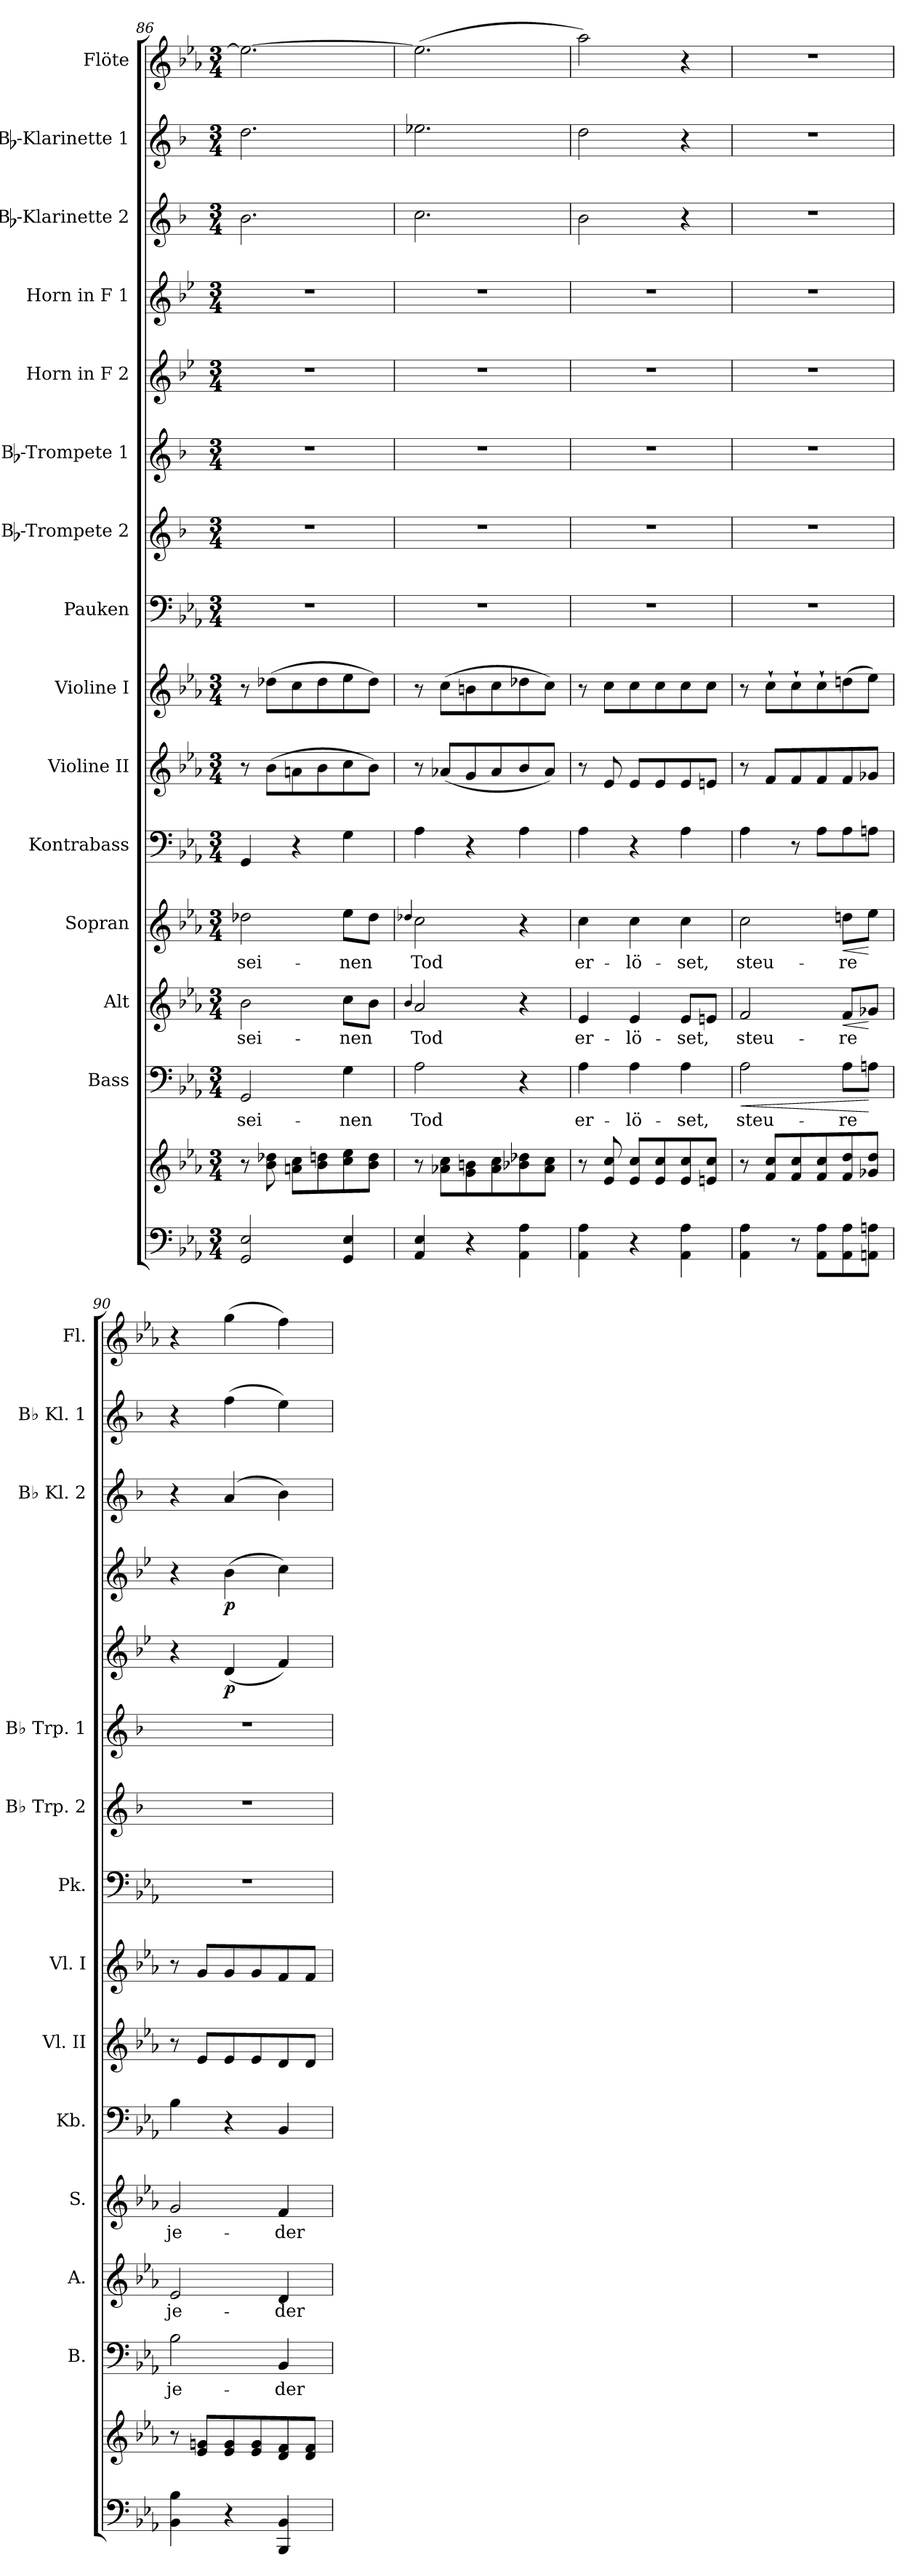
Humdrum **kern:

**kern	**kern	**kern	**text	**dynam	**kern	**text	**dynam	**kern	**text	**dynam	**kern	**kern	**kern	**kern	**kern	**kern	**kern	**dynam	**kern	**dynam	**kern	**kern	**kern
*part15	*part15	*part14	*part14	*part14	*part13	*part13	*part13	*part12	*part12	*part12	*part11	*part10	*part9	*part8	*part7	*part6	*part5	*part5	*part4	*part4	*part3	*part2	*part1
*staff16	*staff15	*staff14	*staff14	*staff14	*staff13	*staff13	*staff13	*staff12	*staff12	*staff12	*staff11	*staff10	*staff9	*staff8	*staff7	*staff6	*staff5	*staff5	*staff4	*staff4	*staff3	*staff2	*staff1
*	*	*I"Bass	*	*	*I"Alt	*	*	*I"Sopran	*	*	*I"Kontrabass	*I"Violine II	*I"Violine I	*I"Pauken	*I"Bb-Trompete 2	*I"Bb-Trompete 1	*I"Horn in F 2	*	*I"Horn in F 1	*	*I"Bb-Klarinette 2	*I"Bb-Klarinette 1	*I"Flöte
*	*	*I'B.	*	*	*I'A.	*	*	*I'S.	*	*	*I'Kb.	*I'Vl. II	*I'Vl. I	*I'Pk.	*I'Bb Trp. 2	*I'Bb Trp. 1	*	*	*	*	*I'Bb Kl. 2	*I'Bb Kl. 1	*I'Fl.
*clefF4	*clefG2	*clefF4	*	*	*clefG2	*	*	*clefG2	*	*	*clefF4	*clefG2	*clefG2	*clefF4	*clefG2	*clefG2	*clefG2	*	*clefG2	*	*clefG2	*clefG2	*clefG2
*	*	*	*	*	*	*	*	*	*	*	*ITrd7c12	*	*	*	*ITrd1c2	*ITrd1c2	*ITrd4c7	*	*ITrd4c7	*	*ITrd1c2	*ITrd1c2	*
*k[b-e-a-]	*k[b-e-a-]	*k[b-e-a-]	*	*	*k[b-e-a-]	*	*	*k[b-e-a-]	*	*	*k[b-e-a-]	*k[b-e-a-]	*k[b-e-a-]	*k[b-e-a-]	*k[b-e-a-]	*k[b-e-a-]	*k[b-e-a-]	*	*k[b-e-a-]	*	*k[b-e-a-]	*k[b-e-a-]	*k[b-e-a-]
*E-:	*E-:	*E-:	*	*	*E-:	*	*	*E-:	*	*	*E-:	*E-:	*E-:	*E-:	*E-:	*E-:	*E-:	*	*E-:	*	*E-:	*E-:	*E-:
*M3/4	*M3/4	*M3/4	*	*	*M3/4	*	*	*M3/4	*	*	*M3/4	*M3/4	*M3/4	*M3/4	*M3/4	*M3/4	*M3/4	*	*M3/4	*	*M3/4	*M3/4	*M3/4
=86	=86	=86	=86	=86	=86	=86	=86	=86	=86	=86	=86	=86	=86	=86	=86	=86	=86	=86	=86	=86	=86	=86	=86
!	!	!	!LO:LY:b	!	!	!LO:LY:b	!	!	!LO:LY:b	!	!	!	!	!	!	!	!	!	!	!	!	!	!
2GG/ 2E-/	8r	2GG/	sei-	.	2b-\	sei-	.	2dd-X\	sei-	.	4GGG/	8r	8r	2.r	2.r	2.r	2.r	.	2.r	.	2.a-\	2.cc\	2.ee-\_
.	8b-\ 8dd-X\	.	.	.	.	.	.	.	.	.	.	(>8b-\L	(>8dd-X\L	.	.	.	.	.	.	.	.	.	.
.	8an\ 8cc\L	.	.	.	.	.	.	.	.	.	4r	8an\	8cc\	.	.	.	.	.	.	.	.	.	.
.	8b-\ 8ddn\	.	.	.	.	.	.	.	.	.	.	8b-\	8dd-\	.	.	.	.	.	.	.	.	.	.
!	!	!	!LO:LY:b	!	!	!LO:LY:b	!	!	!LO:LY:b	!	!	!	!	!	!	!	!	!	!	!	!	!	!
4GG/ 4E-/	8cc\ 8ee-\	4G\	-nen	.	8cc\L	-nen	.	8ee-\L	-nen	.	4GG\	8cc\	8ee-\	.	.	.	.	.	.	.	.	.	.
.	8b-\ 8dd\J	.	.	.	8b-\J	.	.	8dd-\J	.	.	.	8b-\J)	8dd-\J)	.	.	.	.	.	.	.	.	.	.
=87	=87	=87	=87	=87	=87	=87	=87	=87	=87	=87	=87	=87	=87	=87	=87	=87	=87	=87	=87	=87	=87	=87	=87
.	.	.	.	.	4qqb-/	.	.	4qqdd-X/	.	.	.	.	.	.	.	.	.	.	.	.	.	.	.
!	!	!	!LO:LY:b	!	!	!LO:LY:b	!	!	!LO:LY:b	!	!	!	!	!	!	!	!	!	!	!	!	!	!
4AA-/ 4E-/	8r	2A-\	Tod	.	2a-/	Tod	.	2cc\	Tod	.	4AA-\	8r	8r	2.r	2.r	2.r	2.r	.	2.r	.	2.b-\	2.dd-X\	(>2.ee-\]
.	8a-X\ 8cc\L	.	.	.	.	.	.	.	.	.	.	(<8a-X/L	(>8cc\L	.	.	.	.	.	.	.	.	.	.
4r	8g\ 8bn\	.	.	.	.	.	.	.	.	.	4r	8g/	8bn\	.	.	.	.	.	.	.	.	.	.
.	8a-\ 8cc\	.	.	.	.	.	.	.	.	.	.	8a-/	8cc\	.	.	.	.	.	.	.	.	.	.
4AA-\ 4A-\	8b-X\ 8dd-X\	4r	.	.	4r	.	.	4r	.	.	4AA-\	8b-/	8dd-X\	.	.	.	.	.	.	.	.	.	.
.	8a-\ 8cc\J	.	.	.	.	.	.	.	.	.	.	8a-/J)	8cc\J)	.	.	.	.	.	.	.	.	.	.
!!LO:PB:g=z
=88	=88	=88	=88	=88	=88	=88	=88	=88	=88	=88	=88	=88	=88	=88	=88	=88	=88	=88	=88	=88	=88	=88	=88
!	!	!	!LO:LY:b	!	!	!LO:LY:b	!	!	!LO:LY:b	!	!	!	!	!	!	!	!	!	!	!	!	!	!
4AA-\ 4A-\	8r	4A-\	er-	.	4e-/	er-	.	4cc\	er-	.	4AA-\	8r	8r	2.r	2.r	2.r	2.r	.	2.r	.	2a-\	2cc\	2aa-\)
.	8e-/ 8cc/	.	.	.	.	.	.	.	.	.	.	8e-/	8cc\L	.	.	.	.	.	.	.	.	.	.
!	!	!	!LO:LY:b	!	!	!LO:LY:b	!	!	!LO:LY:b	!	!	!	!	!	!	!	!	!	!	!	!	!	!
4r	8e-/ 8cc/L	4A-\	-lö-	.	4e-/	-lö-	.	4cc\	-lö-	.	4r	8e-/L	8cc\	.	.	.	.	.	.	.	.	.	.
.	8e-/ 8cc/	.	.	.	.	.	.	.	.	.	.	8e-/	8cc\	.	.	.	.	.	.	.	.	.	.
!	!	!	!LO:LY:b	!	!	!LO:LY:b	!	!	!LO:LY:b	!	!	!	!	!	!	!	!	!	!	!	!	!	!
4AA-\ 4A-\	8e-/ 8cc/	4A-\	-set,	.	8e-/L	-set,	.	4cc\	-set,	.	4AA-\	8e-/	8cc\	.	.	.	.	.	.	.	4r	4r	4r
.	8en/ 8cc/J	.	.	.	8en/J	.	.	.	.	.	.	8en/J	8cc\J	.	.	.	.	.	.	.	.	.	.
=89	=89	=89	=89	=89	=89	=89	=89	=89	=89	=89	=89	=89	=89	=89	=89	=89	=89	=89	=89	=89	=89	=89	=89
!	!	!	!LO:LY:b	!LO:HP:b	!	!LO:LY:b	!	!	!LO:LY:b	!	!	!	!	!	!	!	!	!	!	!	!	!	!
4AA-\ 4A-\	8r	2A-\	steu-	<	2f/	steu-	.	2cc\	steu-	.	4AA-\	8r	8r	2.r	2.r	2.r	2.r	.	2.r	.	2.r	2.r	2.r
.	8f/ 8cc/L	.	.	.	.	.	.	.	.	.	.	8f/L	8cc`>\L	.	.	.	.	.	.	.	.	.	.
8r	8f/ 8cc/	.	.	.	.	.	.	.	.	.	8r	8f/	8cc`>\	.	.	.	.	.	.	.	.	.	.
8AA-\ 8A-\L	8f/ 8cc/	.	.	.	.	.	.	.	.	.	8AA-\L	8f/	8cc`>\	.	.	.	.	.	.	.	.	.	.
!	!	!	!LO:LY:b	!	!	!LO:LY:b	!LO:HP:b	!	!LO:LY:b	!LO:HP:b	!	!	!	!	!	!	!	!	!	!	!	!	!
8AA-\ 8A-\	8f/ 8dd/	8A-\L	-re	.	8f/L	-re	<	8ddn\L	-re	<	8AA-\	8f/	(>8ddn\	.	.	.	.	.	.	.	.	.	.
8AAn\ 8An\J	8g-X/ 8dd/J	8An\J	.	[	8g-X/J	.	[	8ee-\J	.	[	8AAn\J	8g-X/J	8ee-\J)	.	.	.	.	.	.	.	.	.	.
=90	=90	=90	=90	=90	=90	=90	=90	=90	=90	=90	=90	=90	=90	=90	=90	=90	=90	=90	=90	=90	=90	=90	=90
!	!	!	!LO:LY:b	!	!	!LO:LY:b	!	!	!LO:LY:b	!	!	!	!	!	!	!	!	!	!	!	!	!	!
4BB-\ 4B-\	8r	2B-\	je-	.	2e-/	je-	.	2g/	je-	.	4BB-\	8r	8r	2.r	2.r	2.r	4r	.	4r	.	4r	4r	4r
.	8e-/ 8gn/L	.	.	.	.	.	.	.	.	.	.	8e-/L	8g/L	.	.	.	.	.	.	.	.	.	.
!	!	!	!	!	!	!	!	!	!	!	!	!	!	!	!	!	!	!LO:DY:b	!	!LO:DY:b	!	!	!
4r	8e-/ 8g/	.	.	.	.	.	.	.	.	.	4r	8e-/	8g/	.	.	.	(<4G/	p	(>4e-\	p	(4g/	(>4ee-\	(>4gg\
.	8e-/ 8g/	.	.	.	.	.	.	.	.	.	.	8e-/	8g/	.	.	.	.	.	.	.	.	.	.
!	!	!	!LO:LY:b	!	!	!LO:LY:b	!	!	!LO:LY:b	!	!	!	!	!	!	!	!	!	!	!	!	!	!
4BBB-/ 4BB-/	8d/ 8f/	4BB-/	-der	.	4d/	-der	.	4f/	-der	.	4BBB-/	8d/	8f/	.	.	.	4B-/)	.	4f\)	.	4a-\)	4dd\)	4ff\)
.	8d/ 8f/J	.	.	.	.	.	.	.	.	.	.	8d/J	8f/J	.	.	.	.	.	.	.	.	.	.
=	=	=	=	=	=	=	=	=	=	=	=	=	=	=	=	=	=	=	=	=	=	=	=
*-	*-	*-	*-	*-	*-	*-	*-	*-	*-	*-	*-	*-	*-	*-	*-	*-	*-	*-	*-	*-	*-	*-	*-
